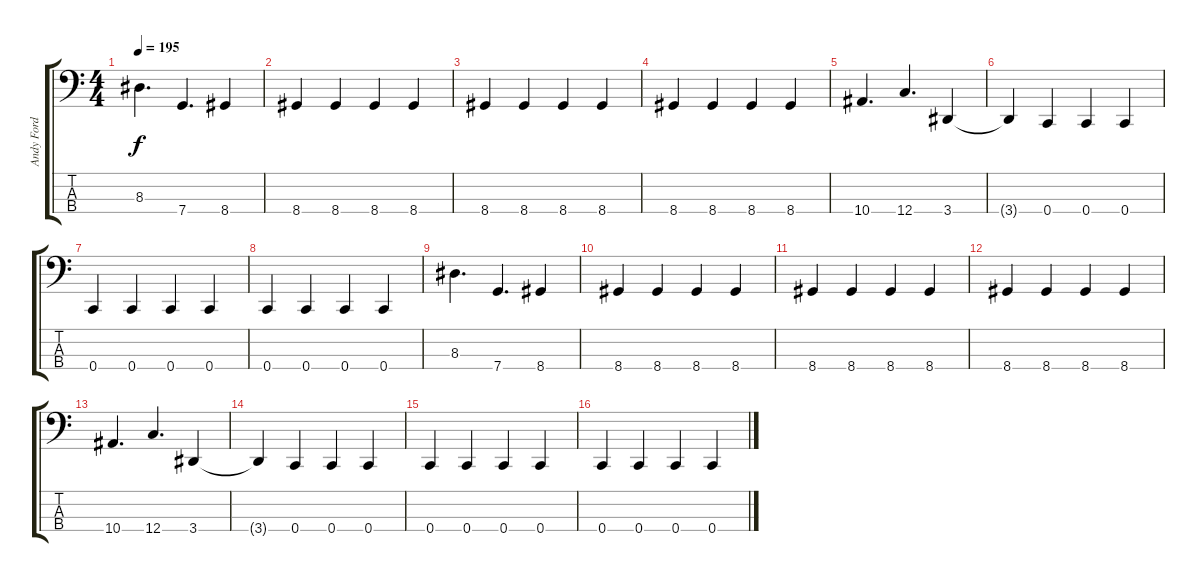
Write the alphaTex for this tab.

\track ("Andy Ford" "Andy Ford") {instrument electricbasspick}
\staff {score tabs}
\tuning (F2 C2 G1 C1) {hide}
\ts (4 4)
\tempo 195
\clef f4
\ks c
8.3.4{d dy f} 7.4.4{d} 8.4.4 |
8.4.4 8.4.4 8.4.4 8.4.4 |
8.4.4 8.4.4 8.4.4 8.4.4 |
8.4.4 8.4.4 8.4.4 8.4.4 |
10.4.4{d} 12.4.4{d} 3.4.4 |
3.4{t}.4 0.4.4 0.4.4 0.4.4 |
0.4.4 0.4.4 0.4.4 0.4.4 |
0.4.4 0.4.4 0.4.4 0.4.4 |
8.3.4{d} 7.4.4{d} 8.4.4 |
8.4.4 8.4.4 8.4.4 8.4.4 |
8.4.4 8.4.4 8.4.4 8.4.4 |
8.4.4 8.4.4 8.4.4 8.4.4 |
10.4.4{d} 12.4.4{d} 3.4.4 |
3.4{t}.4 0.4.4 0.4.4 0.4.4 |
0.4.4 0.4.4 0.4.4 0.4.4 |
0.4.4 0.4.4 0.4.4 0.4.4
